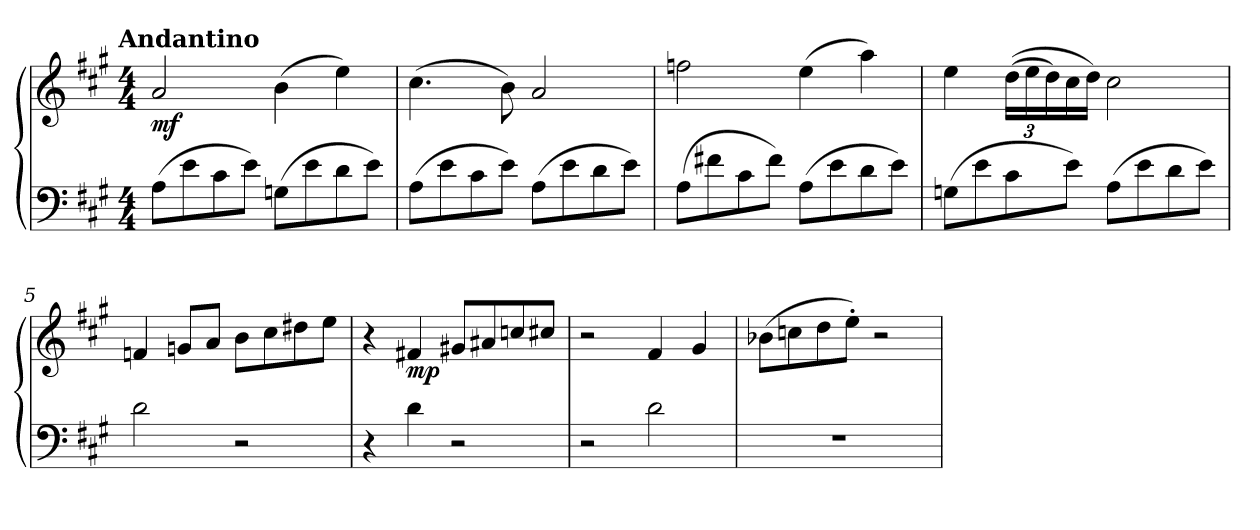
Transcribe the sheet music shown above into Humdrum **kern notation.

**kern	**kern	**dynam
*part1	*part1	*part1
*staff2	*staff1	*staff1/2
*clefF4	*clefG2	*
*k[f#c#g#]	*k[f#c#g#]	*
!!LO:TX:omd:t=Andantino
*M4/4	*M4/4	*
*MM94	*MM94	*
=1	=1	=1
!	!	!LO:DY:b
(>8A\L	2a/	mf
8e\	.	.
8c#\	.	.
8e\J)	.	.
(>8Gn\L	(>4b\	.
8e\	.	.
8d\	4ee\)	.
8e\J)	.	.
=2	=2	=2
(>8A\L	(>4.cc#\	.
8e\	.	.
8c#\	.	.
8e\J)	8b\)	.
(>8A\L	2a/	.
8e\	.	.
8d\	.	.
8e\J)	.	.
=3	=3	=3
(>8A\L	2ffn\	.
8f#X\	.	.
8c#\	.	.
8f#\J)	.	.
(>8A\L	(>4ee\	.
8e\	.	.
8d\	4aa\)	.
8e\J)	.	.
=4	=4	=4
(>8Gn\L	4ee\	.
8e\	.	.
*	*Xbrackettup	*
8c#\	(<(>24dd\LL	.
.	24ee\	.
.	24dd\)	.
8e\J)	16cc#\	.
.	16dd\JJ)	.
(>8A\L	2cc#\	.
8e\	.	.
8d\	.	.
8e\J)	.	.
=5	=5	=5
2d\	4fn/	.
.	8gn/L	.
.	8a/J	.
2r	8b\L	.
.	8cc#\	.
.	8dd#X\	.
.	8ee\J	.
=6	=6	=6
4r	4r	.
!	!	!LO:DY:b
4d\	4f#X/	mp
2r	8g#X/L	.
.	8a#X/	.
.	8ccn/	.
.	8cc#X/J	.
=7	=7	=7
2r	2r	.
2d\	4f#/	.
.	4g#/	.
=8	=8	=8
1r	(>8b-X\L	.
.	8ccn\	.
.	8dd\	.
.	8ee'\J)	.
.	2r	.
=	=	=
*-	*-	*-
